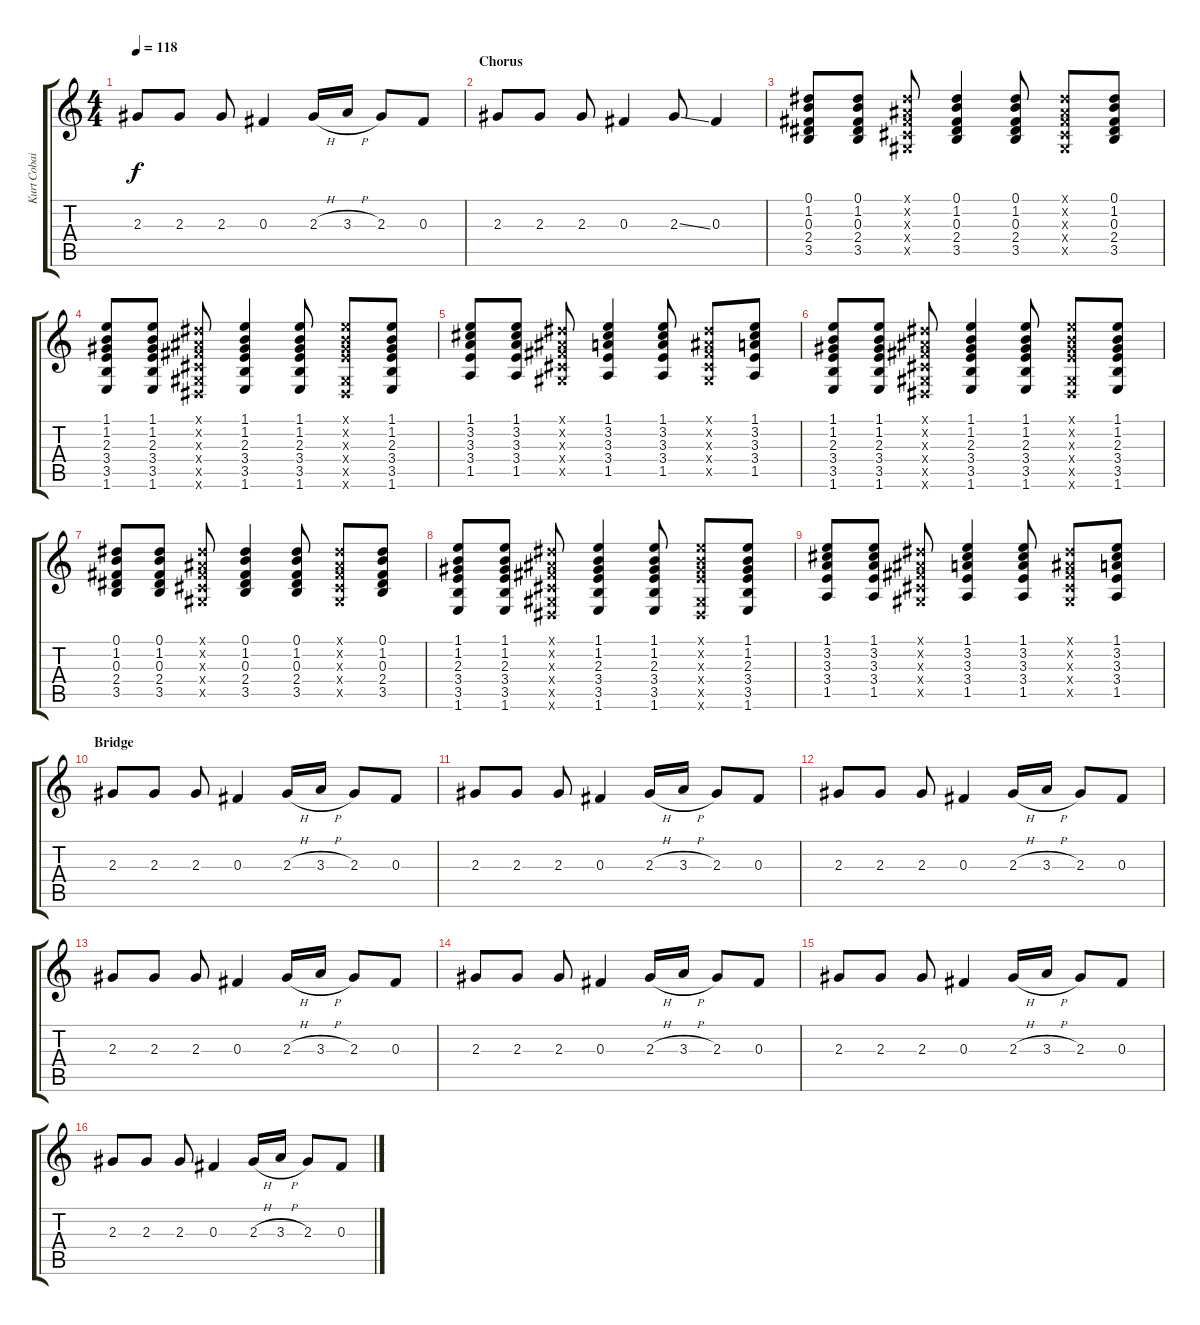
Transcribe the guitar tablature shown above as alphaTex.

\track ("Kurt Cobain - Distortion Guitar" "Kurt Cobai") {instrument distortionguitar}
\staff {score tabs}
\tuning (Eb4 Bb3 Gb3 Db3 Ab2 Eb2) {hide}
\ts (4 4)
\tempo 118
\clef g2
\ks c
2.3.8{dy f} 2.3.8 2.3.8 0.3.4 2.3{h}.16 3.3{h}.16 2.3.8 0.3.8 |
\section ("" "Chorus")
2.3.8 2.3.8 2.3.8 0.3.4 2.3{ss}.8 0.3.4 |
(0.1 1.2 0.3 2.4 3.5).8{volume 8 instrument acousticguitarsteel} (0.1 1.2 0.3 2.4 3.5).8 (0.1{x} 0.2{x} 0.3{x} 0.4{x} 0.5{x}).8 (0.1 1.2 0.3 2.4 3.5).4 (0.1 1.2 0.3 2.4 3.5).8 (0.1{x} 0.2{x} 0.3{x} 0.4{x} 0.5{x}).8 (0.1 1.2 0.3 2.4 3.5).8 |
(1.1 1.2 2.3 3.4 3.5 1.6).8 (1.1 1.2 2.3 3.4 3.5 1.6).8 (0.1{x} 0.2{x} 0.3{x} 0.4{x} 0.5{x} 0.6{x}).8 (1.1 1.2 2.3 3.4 3.5 1.6).4 (1.1 1.2 2.3 3.4 3.5 1.6).8 (1.1{x} 1.2{x} 2.3{x} 3.4{x} 0.5{x} 0.6{x}).8 (1.1 1.2 2.3 3.4 3.5 1.6).8 |
(1.1 3.2 3.3 3.4 1.5).8 (1.1 3.2 3.3 3.4 1.5).8 (0.1{x} 0.2{x} 0.3{x} 0.4{x} 0.5{x}).8 (1.1 3.2 3.3 3.4 1.5).4 (1.1 3.2 3.3 3.4 1.5).8 (0.1{x} 0.2{x} 0.3{x} 0.4{x} 0.5{x}).8 (1.1 3.2 3.3 3.4 1.5).8 |
(1.1 1.2 2.3 3.4 3.5 1.6).8 (1.1 1.2 2.3 3.4 3.5 1.6).8 (0.1{x} 0.2{x} 0.3{x} 0.4{x} 0.5{x} 0.6{x}).8 (1.1 1.2 2.3 3.4 3.5 1.6).4 (1.1 1.2 2.3 3.4 3.5 1.6).8 (1.1{x} 1.2{x} 2.3{x} 3.4{x} 0.5{x} 0.6{x}).8 (1.1 1.2 2.3 3.4 3.5 1.6).8 |
(0.1 1.2 0.3 2.4 3.5).8 (0.1 1.2 0.3 2.4 3.5).8 (0.1{x} 0.2{x} 0.3{x} 0.4{x} 0.5{x}).8 (0.1 1.2 0.3 2.4 3.5).4 (0.1 1.2 0.3 2.4 3.5).8 (0.1{x} 0.2{x} 0.3{x} 0.4{x} 0.5{x}).8 (0.1 1.2 0.3 2.4 3.5).8 |
(1.1 1.2 2.3 3.4 3.5 1.6).8 (1.1 1.2 2.3 3.4 3.5 1.6).8 (0.1{x} 0.2{x} 0.3{x} 0.4{x} 0.5{x} 0.6{x}).8 (1.1 1.2 2.3 3.4 3.5 1.6).4 (1.1 1.2 2.3 3.4 3.5 1.6).8 (1.1{x} 1.2{x} 2.3{x} 3.4{x} 0.5{x} 0.6{x}).8 (1.1 1.2 2.3 3.4 3.5 1.6).8 |
(1.1 3.2 3.3 3.4 1.5).8 (1.1 3.2 3.3 3.4 1.5).8 (0.1{x} 0.2{x} 0.3{x} 0.4{x} 0.5{x}).8 (1.1 3.2 3.3 3.4 1.5).4 (1.1 3.2 3.3 3.4 1.5).8 (0.1{x} 0.2{x} 0.3{x} 0.4{x} 0.5{x}).8 (1.1 3.2 3.3 3.4 1.5).8 |
\section ("" "Bridge")
2.3.8{volume 16 instrument distortionguitar} 2.3.8 2.3.8 0.3.4 2.3{h}.16 3.3{h}.16 2.3.8 0.3.8 |
2.3.8 2.3.8 2.3.8 0.3.4 2.3{h}.16 3.3{h}.16 2.3.8 0.3.8 |
2.3.8 2.3.8 2.3.8 0.3.4 2.3{h}.16 3.3{h}.16 2.3.8 0.3.8 |
2.3.8 2.3.8 2.3.8 0.3.4 2.3{h}.16 3.3{h}.16 2.3.8 0.3.8 |
2.3.8 2.3.8 2.3.8 0.3.4 2.3{h}.16 3.3{h}.16 2.3.8 0.3.8 |
2.3.8 2.3.8 2.3.8 0.3.4 2.3{h}.16 3.3{h}.16 2.3.8 0.3.8 |
2.3.8 2.3.8 2.3.8 0.3.4 2.3{h}.16 3.3{h}.16 2.3.8 0.3.8
